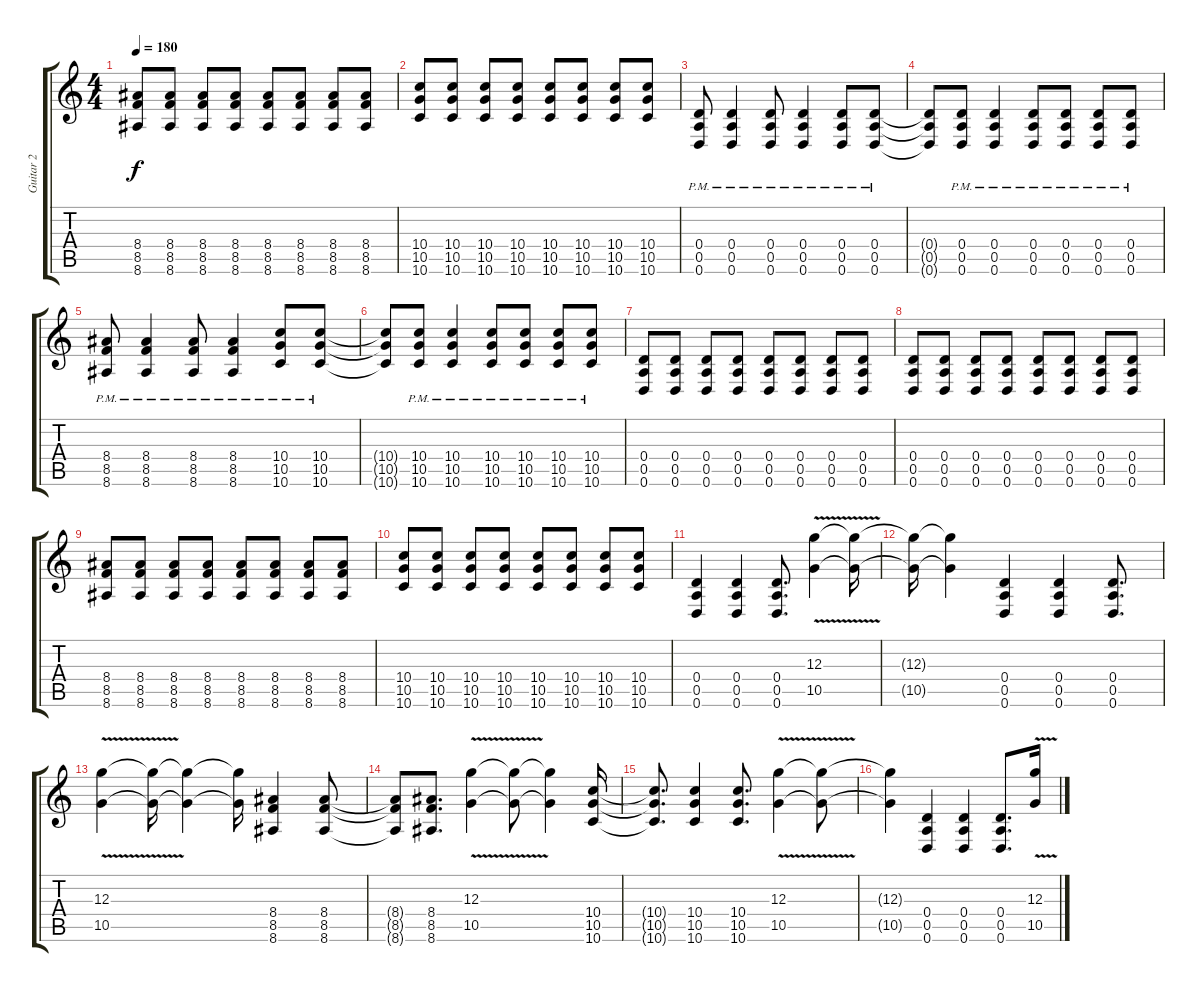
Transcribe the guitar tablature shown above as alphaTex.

\track ("Guitar 2" "Guitar 2") {instrument distortionguitar}
\staff {score tabs}
\tuning (E4 B3 G3 D3 A2 D2) {hide}
\ts (4 4)
\tempo 180
\clef g2
\ks c
(8.4 8.5 8.6).8{dy f} (8.4 8.5 8.6).8 (8.4 8.5 8.6).8 (8.4 8.5 8.6).8 (8.4 8.5 8.6).8 (8.4 8.5 8.6).8 (8.4 8.5 8.6).8 (8.4 8.5 8.6).8 |
(10.4 10.5 10.6).8 (10.4 10.5 10.6).8 (10.4 10.5 10.6).8 (10.4 10.5 10.6).8 (10.4 10.5 10.6).8 (10.4 10.5 10.6).8 (10.4 10.5 10.6).8 (10.4 10.5 10.6).8 |
(0.4{pm} 0.5{pm} 0.6{pm}).8 (0.4{pm} 0.5{pm} 0.6{pm}).4 (0.4{pm} 0.5{pm} 0.6{pm}).8 (0.4{pm} 0.5{pm} 0.6{pm}).4 (0.4{pm} 0.5{pm} 0.6{pm}).8 (0.4{pm} 0.5{pm} 0.6{pm}).8 |
(0.4{t} 0.5{t} 0.6{t}).8 (0.4{pm} 0.5{pm} 0.6{pm}).8 (0.4{pm} 0.5{pm} 0.6{pm}).4 (0.4{pm} 0.5{pm} 0.6{pm}).8 (0.4{pm} 0.5{pm} 0.6{pm}).8 (0.4{pm} 0.5{pm} 0.6{pm}).8 (0.4{pm} 0.5{pm} 0.6{pm}).8 |
(8.4{pm} 8.5{pm} 8.6{pm}).8 (8.4{pm} 8.5{pm} 8.6{pm}).4 (8.4{pm} 8.5{pm} 8.6{pm}).8 (8.4{pm} 8.5{pm} 8.6{pm}).4 (10.4{pm} 10.5{pm} 10.6{pm}).8 (10.4{pm} 10.5{pm} 10.6{pm}).8 |
(10.4{t} 10.5{t} 10.6{t}).8 (10.4{pm} 10.5{pm} 10.6{pm}).8 (10.4{pm} 10.5{pm} 10.6{pm}).4 (10.4{pm} 10.5{pm} 10.6{pm}).8 (10.4{pm} 10.5{pm} 10.6{pm}).8 (10.4{pm} 10.5{pm} 10.6{pm}).8 (10.4{pm} 10.5{pm} 10.6{pm}).8 |
(0.4 0.5 0.6).8 (0.4 0.5 0.6).8 (0.4 0.5 0.6).8 (0.4 0.5 0.6).8 (0.4 0.5 0.6).8 (0.4 0.5 0.6).8 (0.4 0.5 0.6).8 (0.4 0.5 0.6).8 |
(0.4 0.5 0.6).8 (0.4 0.5 0.6).8 (0.4 0.5 0.6).8 (0.4 0.5 0.6).8 (0.4 0.5 0.6).8 (0.4 0.5 0.6).8 (0.4 0.5 0.6).8 (0.4 0.5 0.6).8 |
(8.4 8.5 8.6).8 (8.4 8.5 8.6).8 (8.4 8.5 8.6).8 (8.4 8.5 8.6).8 (8.4 8.5 8.6).8 (8.4 8.5 8.6).8 (8.4 8.5 8.6).8 (8.4 8.5 8.6).8 |
(10.4 10.5 10.6).8 (10.4 10.5 10.6).8 (10.4 10.5 10.6).8 (10.4 10.5 10.6).8 (10.4 10.5 10.6).8 (10.4 10.5 10.6).8 (10.4 10.5 10.6).8 (10.4 10.5 10.6).8 |
(0.4 0.5 0.6).4 (0.4 0.5 0.6).4 (0.4 0.5 0.6).8{d} (12.3{v} 10.5).4 (12.3{t} 10.5{t}).16 |
(12.3{t} 10.5{t}).16 (12.3{t} 10.5{t}).4 (0.4 0.5 0.6).4 (0.4 0.5 0.6).4 (0.4 0.5 0.6).8{d} |
(12.3{v} 10.5).4 (12.3{t} 10.5{t}).16 (12.3{t} 10.5{t}).4 (12.3{t} 10.5{t}).16 (8.4 8.5 8.6).4 (8.4 8.5 8.6).8 |
(8.4{t} 8.5{t} 8.6{t}).8 (8.4 8.5 8.6).8{d} (12.3{v} 10.5{v}).4 (12.3{t} 10.5{t}).8 (12.3{t} 10.5{t}).4 (10.4 10.5 10.6).16 |
(10.4{t} 10.5{t} 10.6{t}).8{d} (10.4 10.5 10.6).4 (10.4 10.5 10.6).8{d} (12.3{v} 10.5{v}).4 (12.3{t} 10.5{t}).8 |
(12.3{t} 10.5{t}).4 (0.4 0.5 0.6).4 (0.4 0.5 0.6).4 (0.4 0.5 0.6).8{d} (12.3{v} 10.5{v}).16
